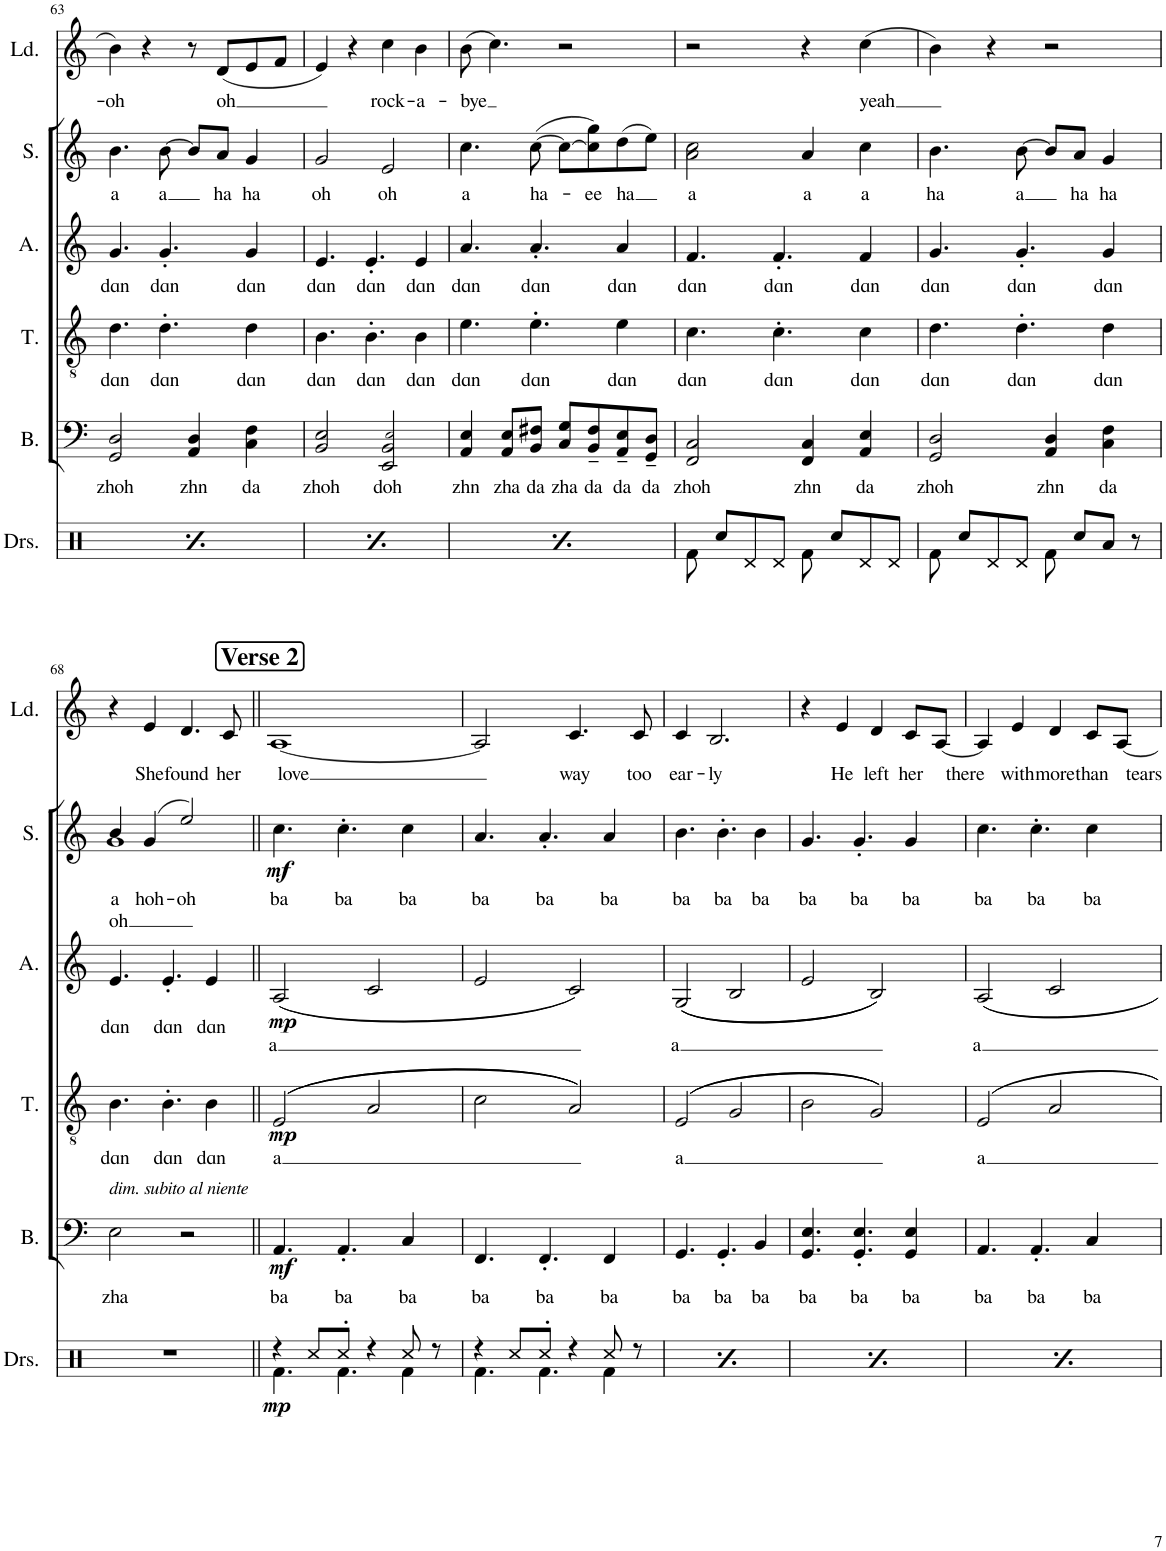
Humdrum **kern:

**kern	**dynam	**kern	**text	**dynam	**kern	**text	**dynam	**kern	**text	**dynam	**kern	**text	**text	**dynam	**kern	**text
*part6	*part6	*part5	*part5	*part5	*part4	*part4	*part4	*part3	*part3	*part3	*part2	*part2	*part2	*part2	*part1	*part1
*staff6	*staff6	*staff5	*staff5	*staff5	*staff4	*staff4	*staff4	*staff3	*staff3	*staff3	*staff2	*staff2	*staff2	*staff2	*staff1	*staff1
*I"Drumset	*	*I"Bass	*	*	*I"Tenor	*	*	*I"Alto	*	*	*I"Soprano	*	*	*	*I"Lead	*
*I'Drs.	*	*I'B.	*	*	*I'T.	*	*	*I'A.	*	*	*I'S.	*	*	*	*I'Ld.	*
!!LO:PB:g=z
*clefX	*	*clefF4	*	*	*clefGv2	*	*	*clefG2	*	*	*clefG2	*	*	*	*clefG2	*
*k[]	*	*k[]	*	*	*k[]	*	*	*k[]	*	*	*k[]	*	*	*	*k[]	*
*M2/2	*	*M2/2	*	*	*M2/2	*	*	*M2/2	*	*	*M2/2	*	*	*	*M2/2	*
*met(c|)	*	*met(c|)	*	*	*met(c|)	*	*	*met(c|)	*	*	*met(c|)	*	*	*	*met(c|)	*
=63	=63	=63	=63	=63	=63	=63	=63	=63	=63	=63	=63	=63	=63	=63	=63	=63
!	!	!	!LO:LY:b	!	!	!LO:LY:b	!	!	!LO:LY:b	!	!	!LO:LY:b	!	!	!	!LO:LY:b
8Rf\	.	2GG/ 2D/	zhoh	.	4.d\	dɑn	.	4.g/	dɑn	.	4.b\	a	.	.	4b\	-oh
8Rcc/L	.	.	.	.	.	.	.	.	.	.	.	.	.	.	.	.
8Rd/	.	.	.	.	.	.	.	.	.	.	.	.	.	.	4r	.
!	!	!	!	!	!	!LO:LY:b	!	!	!LO:LY:b	!	!	!LO:LY:b	!	!	!	!
8Rd/J	.	.	.	.	4.d'\	dɑn	.	4.g'/	dɑn	.	[8b\	a	.	.	.	.
!	!	!	!LO:LY:b	!	!	!	!	!	!	!	!	!	!	!	!	!
8Rf\	.	4AA/ 4D/	zhn	.	.	.	.	.	.	.	8b/L]	.	.	.	8r	.
!	!	!	!	!	!	!	!	!	!	!	!	!LO:LY:b	!	!	!	!LO:LY:b
8Rcc/L	.	.	.	.	.	.	.	.	.	.	8a/J	ha	.	.	(8d/L	oh
!	!	!	!LO:LY:b	!	!	!LO:LY:b	!	!	!LO:LY:b	!	!	!LO:LY:b	!	!	!	!
8Rd/	.	4C\ 4F\	da	.	4d\	dɑn	.	4g/	dɑn	.	4g/	ha	.	.	8e/	.
8Rd/J	.	.	.	.	.	.	.	.	.	.	.	.	.	.	8f/J	.
=64	=64	=64	=64	=64	=64	=64	=64	=64	=64	=64	=64	=64	=64	=64	=64	=64
!	!	!	!LO:LY:b	!	!	!LO:LY:b	!	!	!LO:LY:b	!	!	!LO:LY:b	!	!	!	!
8Rf\	.	2BB/ 2E/	zhoh	.	4.B\	dɑn	.	4.e/	dɑn	.	2g/	oh	.	.	4e/)	.
8Rcc/L	.	.	.	.	.	.	.	.	.	.	.	.	.	.	.	.
8Rd/	.	.	.	.	.	.	.	.	.	.	.	.	.	.	4r	.
!	!	!	!	!	!	!LO:LY:b	!	!	!LO:LY:b	!	!	!	!	!	!	!
8Rd/J	.	.	.	.	4.B'\	dɑn	.	4.e'/	dɑn	.	.	.	.	.	.	.
!	!	!	!LO:LY:b	!	!	!	!	!	!	!	!	!LO:LY:b	!	!	!	!LO:LY:b
8Rf\	.	2EE/ 2BB/ 2E!/	doh	.	.	.	.	.	.	.	2e/	oh	.	.	4cc\	rock-
8Rcc/L	.	.	.	.	.	.	.	.	.	.	.	.	.	.	.	.
!	!	!	!	!	!	!LO:LY:b	!	!	!LO:LY:b	!	!	!	!	!	!	!LO:LY:b
8Rd/	.	.	.	.	4B\	dɑn	.	4e/	dɑn	.	.	.	.	.	4b\	-a-
8Rd/J	.	.	.	.	.	.	.	.	.	.	.	.	.	.	.	.
=65	=65	=65	=65	=65	=65	=65	=65	=65	=65	=65	=65	=65	=65	=65	=65	=65
!	!	!	!LO:LY:b	!	!	!LO:LY:b	!	!	!LO:LY:b	!	!	!LO:LY:b	!	!	!	!LO:LY:b
8Rf\	.	4AA/ 4E/	zhn	.	4.e\	dɑn	.	4.a/	dɑn	.	4.cc\	a	.	.	(8b\	-bye
8Rcc/L	.	.	.	.	.	.	.	.	.	.	.	.	.	.	4.cc\)	.
!	!	!	!LO:LY:b	!	!	!	!	!	!	!	!	!	!	!	!	!
8Rd/	.	8AA/ 8E/L	zha	.	.	.	.	.	.	.	.	.	.	.	.	.
!	!	!	!LO:LY:b	!	!	!LO:LY:b	!	!	!LO:LY:b	!	!	!LO:LY:b	!	!	!	!
8Rd/J	.	8BB/ 8F#X/J	da	.	4.e'\	dɑn	.	4.a'/	dɑn	.	([8cc\	ha-	.	.	.	.
!	!	!	!LO:LY:b	!	!	!	!	!	!	!	!	!	!	!	!	!
8Rf\	.	8C/ 8G/L	zha	.	.	.	.	.	.	.	8cc\L_	.	.	.	2r	.
!	!	!	!LO:LY:b	!	!	!	!	!	!	!	!	!LO:LY:b	!	!	!	!
8Rcc/L	.	8BB/~ 8F#/~	da	.	.	.	.	.	.	.	8cc\] 8gg\)	-ee	.	.	.	.
!	!	!	!LO:LY:b	!	!	!LO:LY:b	!	!	!LO:LY:b	!	!	!LO:LY:b	!	!	!	!
8Rd/	.	8AA/~ 8E/~	da	.	4e\	dɑn	.	4a/	dɑn	.	(8dd\	ha	.	.	.	.
!	!	!	!LO:LY:b	!	!	!	!	!	!	!	!	!	!	!	!	!
8Rd/J	.	8GG/~ 8D/~J	da	.	.	.	.	.	.	.	8ee\J)	.	.	.	.	.
=66	=66	=66	=66	=66	=66	=66	=66	=66	=66	=66	=66	=66	=66	=66	=66	=66
!	!	!	!LO:LY:b	!	!	!LO:LY:b	!	!	!LO:LY:b	!	!	!LO:LY:b	!	!	!	!
8Rf\	.	2FF/ 2C/	zhoh	.	4.c\	dɑn	.	4.f/	dɑn	.	2a\ 2cc\	a	.	.	2r	.
8Rcc/L	.	.	.	.	.	.	.	.	.	.	.	.	.	.	.	.
8Rd/	.	.	.	.	.	.	.	.	.	.	.	.	.	.	.	.
!	!	!	!	!	!	!LO:LY:b	!	!	!LO:LY:b	!	!	!	!	!	!	!
8Rd/J	.	.	.	.	4.c'\	dɑn	.	4.f'/	dɑn	.	.	.	.	.	.	.
!	!	!	!LO:LY:b	!	!	!	!	!	!	!	!	!LO:LY:b	!	!	!	!
8Rf\	.	4FF/ 4C/	zhn	.	.	.	.	.	.	.	4a/	a	.	.	4r	.
8Rcc/L	.	.	.	.	.	.	.	.	.	.	.	.	.	.	.	.
!	!	!	!LO:LY:b	!	!	!LO:LY:b	!	!	!LO:LY:b	!	!	!LO:LY:b	!	!	!	!LO:LY:b
8Rd/	.	4AA/ 4E/	da	.	4c\	dɑn	.	4f/	dɑn	.	4cc\	a	.	.	(4cc\	-yeah
8Rd/J	.	.	.	.	.	.	.	.	.	.	.	.	.	.	.	.
=67	=67	=67	=67	=67	=67	=67	=67	=67	=67	=67	=67	=67	=67	=67	=67	=67
!	!	!	!LO:LY:b	!	!	!LO:LY:b	!	!	!LO:LY:b	!	!	!LO:LY:b	!	!	!	!
8Rf\	.	2GG/ 2D/	zhoh	.	4.d\	dɑn	.	4.g/	dɑn	.	4.b\	ha	.	.	4b\)	.
8Rcc/L	.	.	.	.	.	.	.	.	.	.	.	.	.	.	.	.
8Rd/	.	.	.	.	.	.	.	.	.	.	.	.	.	.	4r	.
!	!	!	!	!	!	!LO:LY:b	!	!	!LO:LY:b	!	!	!LO:LY:b	!	!	!	!
8Rd/J	.	.	.	.	4.d'\	dɑn	.	4.g'/	dɑn	.	[8b\	a	.	.	.	.
!	!	!	!LO:LY:b	!	!	!	!	!	!	!	!	!	!	!	!	!
8Rf\	.	4AA/ 4D/	zhn	.	.	.	.	.	.	.	8b/L]	.	.	.	2r	.
!	!	!	!	!	!	!	!	!	!	!	!	!LO:LY:b	!	!	!	!
8Rcc/L	.	.	.	.	.	.	.	.	.	.	8a/J	ha	.	.	.	.
!	!	!	!LO:LY:b	!	!	!LO:LY:b	!	!	!LO:LY:b	!	!	!LO:LY:b	!	!	!	!
8Ra/J	.	4C\ 4F\	da	.	4d\	dɑn	.	4g/	dɑn	.	4g/	ha	.	.	.	.
8r	.	.	.	.	.	.	.	.	.	.	.	.	.	.	.	.
!!LO:LB:g=z
=68	=68	=68	=68	=68	=68	=68	=68	=68	=68	=68	=68	=68	=68	=68	=68	=68
!	!	!LO:TX:a:i:t=dim. subito al niente	!	!	!	!	!	!	!	!	!	!	!	!	!	!
!	!	!	!LO:LY:b	!	!	!LO:LY:b	!	!	!LO:LY:b	!	!	!LO:LY:b	!LO:LY:b	!	!	!
*	*	*	*	*	*	*	*	*	*	*	*^	*	*	*	*	*
1r	.	2E\	zha	.	4.B\	dɑn	.	4.e/	dɑn	.	4b/	1g	a	oh	.	4r	.
!	!	!	!	!	!	!	!	!	!	!	!	!	!LO:LY:b	!	!	!	!LO:LY:b
.	.	.	.	.	.	.	.	.	.	.	(4g/	.	hoh-	.	.	4e/	She
!	!	!	!	!	!	!LO:LY:b	!	!	!LO:LY:b	!	!	!	!	!	!	!	!
.	.	.	.	.	4.B'\	dɑn	.	4.e'/	dɑn	.	.	.	.	.	.	.	.
!	!	!	!	!	!	!	!	!	!	!	!	!	!LO:LY:b	!	!	!	!LO:LY:b
.	.	2r	.	.	.	.	.	.	.	.	2ee/)	.	-oh	.	.	4.d/	found
!	!	!	!	!	!	!LO:LY:b	!	!	!LO:LY:b	!	!	!	!	!	!	!	!
.	.	.	.	.	4B\	dɑn	.	4e/	dɑn	.	.	.	.	.	.	.	.
!	!	!	!	!	!	!	!	!	!	!	!	!	!	!	!	!	!LO:LY:b
.	.	.	.	.	.	.	.	.	.	.	.	.	.	.	.	8c/	her
*	*	*	*	*	*	*	*	*	*	*	*v	*v	*	*	*	*	*
!!LO:REH:place=s1:a:B:cj:fs=14:t=Verse 2
=69||	=69||	=69||	=69||	=69||	=69||	=69||	=69||	=69||	=69||	=69||	=69||	=69||	=69||	=69||	=69||	=69||
*^	*	*	*	*	*	*	*	*	*	*	*	*	*	*	*	*
!	!	!LO:DY:b	!	!LO:LY:b	!LO:DY:b	!	!LO:LY:b	!LO:DY:b	!	!LO:LY:b	!LO:DY:b	!	!LO:LY:b	!	!LO:DY:b	!	!LO:LY:b
4r	4.Rf\	mp	4.AA/	ba	mf	(((2E/	a	mp	((2A/	a	mp	4.cc\	ba	.	mf	[1A	love
8Rcc/L	.	.	.	.	.	.	.	.	.	.	.	.	.	.	.	.	.
!	!	!	!	!LO:LY:b	!	!	!	!	!	!	!	!	!LO:LY:b	!	!	!	!
8Rcc'/J	4.Rf\	.	4.AA'/	ba	.	.	.	.	.	.	.	4.cc'\	ba	.	.	.	.
4r	.	.	.	.	.	2A/	.	.	2c/	.	.	.	.	.	.	.	.
!	!	!	!	!LO:LY:b	!	!	!	!	!	!	!	!	!LO:LY:b	!	!	!	!
8Rcc/	4Rf\	.	4C/	ba	.	.	.	.	.	.	.	4cc\	ba	.	.	.	.
8r	.	.	.	.	.	.	.	.	.	.	.	.	.	.	.	.	.
=70	=70	=70	=70	=70	=70	=70	=70	=70	=70	=70	=70	=70	=70	=70	=70	=70	=70
!	!	!	!	!LO:LY:b	!	!	!	!	!	!	!	!	!LO:LY:b	!	!	!	!
4r	4.Rf\	.	4.FF/	ba	.	2c\	.	.	2e/	.	.	4.a/	ba	.	.	2A/]	.
8Rcc/L	.	.	.	.	.	.	.	.	.	.	.	.	.	.	.	.	.
!	!	!	!	!LO:LY:b	!	!	!	!	!	!	!	!	!LO:LY:b	!	!	!	!
8Rcc'/J	4.Rf\	.	4.FF'/	ba	.	.	.	.	.	.	.	4.a'/	ba	.	.	.	.
!	!	!	!	!	!	!	!	!	!	!	!	!	!	!	!	!	!LO:LY:b
4r	.	.	.	.	.	2A/)))	.	.	2c/))	.	.	.	.	.	.	4.c/	way
!	!	!	!	!LO:LY:b	!	!	!	!	!	!	!	!	!LO:LY:b	!	!	!	!
8Rcc/	4Rf\	.	4FF/	ba	.	.	.	.	.	.	.	4a/	ba	.	.	.	.
!	!	!	!	!	!	!	!	!	!	!	!	!	!	!	!	!	!LO:LY:b
8r	.	.	.	.	.	.	.	.	.	.	.	.	.	.	.	8c/	too
=71	=71	=71	=71	=71	=71	=71	=71	=71	=71	=71	=71	=71	=71	=71	=71	=71	=71
!	!	!	!	!LO:LY:b	!	!	!LO:LY:b	!	!	!LO:LY:b	!	!	!LO:LY:b	!	!	!	!LO:LY:b
4r	4.Rf\	.	4.GG/	ba	.	(((2E/	a	.	(((2G/	a	.	4.b\	ba	.	.	4c/	ear-
!	!	!	!	!	!	!	!	!	!	!	!	!	!	!	!	!	!LO:LY:b
8Rcc/L	.	.	.	.	.	.	.	.	.	.	.	.	.	.	.	2.B/	-ly
!	!	!	!	!LO:LY:b	!	!	!	!	!	!	!	!	!LO:LY:b	!	!	!	!
8Rcc'/J	4.Rf\	.	4.GG'/	ba	.	.	.	.	.	.	.	4.b'\	ba	.	.	.	.
4r	.	.	.	.	.	2G/	.	.	2B/	.	.	.	.	.	.	.	.
!	!	!	!	!LO:LY:b	!	!	!	!	!	!	!	!	!LO:LY:b	!	!	!	!
8Rcc/	4Rf\	.	4BB/	ba	.	.	.	.	.	.	.	4b\	ba	.	.	.	.
8r	.	.	.	.	.	.	.	.	.	.	.	.	.	.	.	.	.
=72	=72	=72	=72	=72	=72	=72	=72	=72	=72	=72	=72	=72	=72	=72	=72	=72	=72
!	!	!	!	!LO:LY:b	!	!	!	!	!	!	!	!	!LO:LY:b	!	!	!	!
4r	4.Rf\	.	4.GG/ 4.E/	ba	.	2B\	.	.	2e/	.	.	4.g/	ba	.	.	4r	.
!	!	!	!	!	!	!	!	!	!	!	!	!	!	!	!	!	!LO:LY:b
8Rcc/L	.	.	.	.	.	.	.	.	.	.	.	.	.	.	.	4e/	He
!	!	!	!	!LO:LY:b	!	!	!	!	!	!	!	!	!LO:LY:b	!	!	!	!
8Rcc'/J	4.Rf\	.	4.GG/' 4.E/'	ba	.	.	.	.	.	.	.	4.g'/	ba	.	.	.	.
!	!	!	!	!	!	!	!	!	!	!	!	!	!	!	!	!	!LO:LY:b
4r	.	.	.	.	.	2G/)))	.	.	2B/)))	.	.	.	.	.	.	4d/	left
!	!	!	!	!LO:LY:b	!	!	!	!	!	!	!	!	!LO:LY:b	!	!	!	!LO:LY:b
8Rcc/	4Rf\	.	4GG/ 4E/	ba	.	.	.	.	.	.	.	4g/	ba	.	.	8c/L	her
!	!	!	!	!	!	!	!	!	!	!	!	!	!	!	!	!	!LO:LY:b
8r	.	.	.	.	.	.	.	.	.	.	.	.	.	.	.	[8A/J	there
=73	=73	=73	=73	=73	=73	=73	=73	=73	=73	=73	=73	=73	=73	=73	=73	=73	=73
!	!	!	!	!LO:LY:b	!	!	!LO:LY:b	!	!	!LO:LY:b	!	!	!LO:LY:b	!	!	!	!
4r	4.Rf\	.	4.AA/	ba	.	2E/	a	.	2A/	a	.	4.cc\	ba	.	.	4A/]	.
!	!	!	!	!	!	!	!	!	!	!	!	!	!	!	!	!	!LO:LY:b
8Rcc/L	.	.	.	.	.	.	.	.	.	.	.	.	.	.	.	4e/	with
!	!	!	!	!LO:LY:b	!	!	!	!	!	!	!	!	!LO:LY:b	!	!	!	!
8Rcc'/J	4.Rf\	.	4.AA'/	ba	.	.	.	.	.	.	.	4.cc'\	ba	.	.	.	.
!	!	!	!	!	!	!	!	!	!	!	!	!	!	!	!	!	!LO:LY:b
4r	.	.	.	.	.	2A/	.	.	2c/	.	.	.	.	.	.	4d/	more
!	!	!	!	!LO:LY:b	!	!	!	!	!	!	!	!	!LO:LY:b	!	!	!	!LO:LY:b
8Rcc/	4Rf\	.	4C/	ba	.	.	.	.	.	.	.	4cc\	ba	.	.	8c/L	than
!	!	!	!	!	!	!	!	!	!	!	!	!	!	!	!	!	!LO:LY:b
8r	.	.	.	.	.	.	.	.	.	.	.	.	.	.	.	[8A/J	tears
*v	*v	*	*	*	*	*	*	*	*	*	*	*	*	*	*	*	*
=	=	=	=	=	=	=	=	=	=	=	=	=	=	=	=	=
*-	*-	*-	*-	*-	*-	*-	*-	*-	*-	*-	*-	*-	*-	*-	*-	*-
